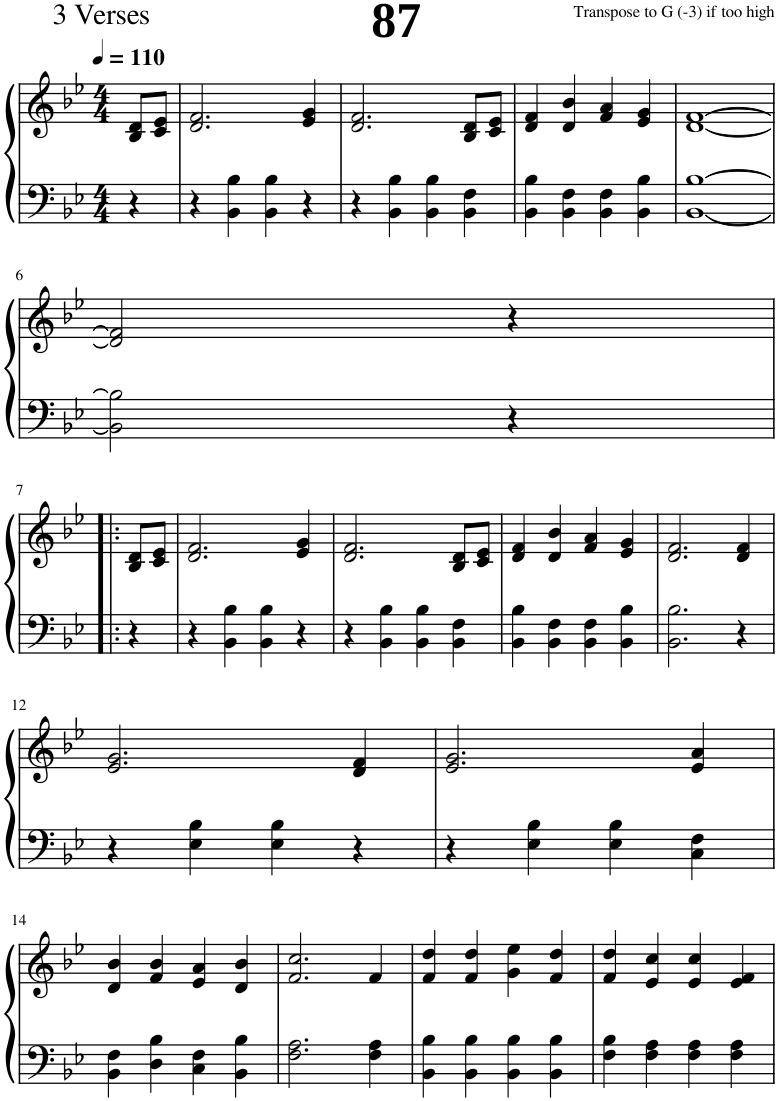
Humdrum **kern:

**kern	**kern
*part1	*part1
*staff2	*staff1
*I"Piano	*
*I'Pno.	*
*clefF4	*clefG2
*k[b-e-]	*k[b-e-]
*M4/4	*M4/4
*MM110	*MM110
=1	=1
4r	8B-/ 8d/L
.	8c/ 8e-/J
=2	=2
4r	2.d/ 2.f/
4BB-\ 4B-\	.
4BB-\ 4B-\	.
4r	4e-/ 4g/
=3	=3
4r	2.d/ 2.f/
4BB-\ 4B-\	.
4BB-\ 4B-\	.
4BB-\ 4F\	8B-/ 8d/L
.	8c/ 8e-/J
=4	=4
4BB-\ 4B-\	4d/ 4f/
4BB-\ 4F\	4d/ 4b-/
4BB-\ 4F\	4f/ 4a/
4BB-\ 4B-\	4e-/ 4g/
=5	=5
[1BB- [1B-	[1d [1f
!!LO:LB:g=z
=6	=6
2BB-\] 2B-\]	2d/] 2f/]
4r	4r
!!LO:LB:g=z
=7!|:	=7!|:
4r	8B-/ 8d/L
.	8c/ 8e-/J
=8	=8
4r	2.d/ 2.f/
4BB-\ 4B-\	.
4BB-\ 4B-\	.
4r	4e-/ 4g/
=9	=9
4r	2.d/ 2.f/
4BB-\ 4B-\	.
4BB-\ 4B-\	.
4BB-\ 4F\	8B-/ 8d/L
.	8c/ 8e-/J
=10	=10
4BB-\ 4B-\	4d/ 4f/
4BB-\ 4F\	4d/ 4b-/
4BB-\ 4F\	4f/ 4a/
4BB-\ 4B-\	4e-/ 4g/
=11	=11
2.BB-\ 2.B-\	2.d/ 2.f/
4r	4d/ 4f/
!!LO:LB:g=z
=12	=12
4r	2.e-/ 2.g/
4E-\ 4B-\	.
4E-\ 4B-\	.
4r	4d/ 4f/
=13	=13
4r	2.e-/ 2.g/
4E-\ 4B-\	.
4E-\ 4B-\	.
4C\ 4F\	4e-/ 4a/
!!LO:LB:g=z
=14	=14
4BB-\ 4F\	4d/ 4b-/
4D\ 4B-\	4f/ 4b-/
4C\ 4F\	4e-/ 4a/
4BB-\ 4B-\	4d/ 4b-/
=15	=15
2.F\ 2.A\	2.f/ 2.cc/
4F\ 4A\	4f/
=16	=16
4BB-\ 4B-\	4f/ 4dd/
4BB-\ 4B-\	4f/ 4dd/
4BB-\ 4B-\	4g\ 4ee-\
4BB-\ 4B-\	4f/ 4dd/
=17	=17
4F\ 4B-\	4f/ 4dd/
4F\ 4A\	4e-/ 4cc/
4F\ 4A\	4e-/ 4cc/
4F\ 4A\	4e-/ 4f/
=	=
*-	*-
